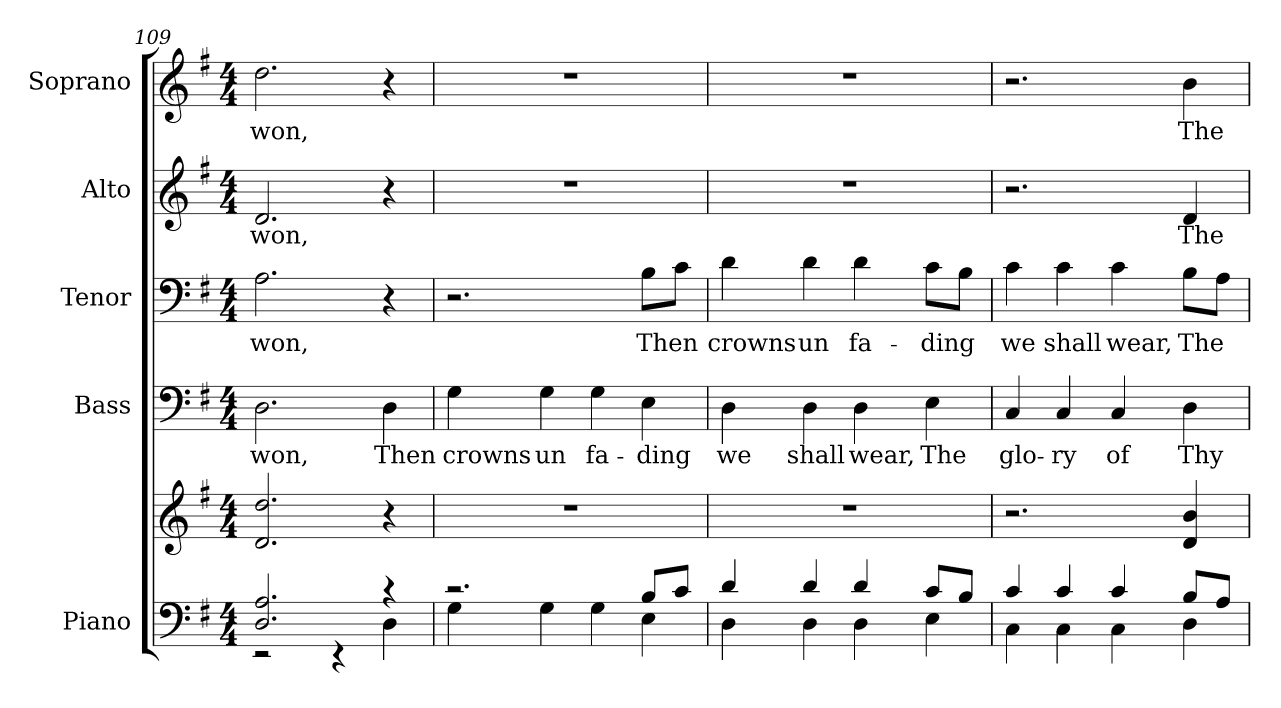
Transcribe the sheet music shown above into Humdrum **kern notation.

**kern	**kern	**kern	**text	**kern	**text	**kern	**text	**kern	**text
*part5	*part5	*part4	*part4	*part3	*part3	*part2	*part2	*part1	*part1
*staff6	*staff5	*staff4	*staff4	*staff3	*staff3	*staff2	*staff2	*staff1	*staff1
*I"Piano	*	*I"Bass	*	*I"Tenor	*	*I"Alto	*	*I"Soprano	*
*I'Pno.	*	*I'B.	*	*I'T.	*	*I'A.	*	*I'S.	*
!!LO:PB:g=z
*clefF4	*clefG2	*clefF4	*	*clefF4	*	*clefG2	*	*clefG2	*
*k[f#]	*k[f#]	*k[f#]	*	*k[f#]	*	*k[f#]	*	*k[f#]	*
*G:	*G:	*G:	*	*G:	*	*G:	*	*G:	*
*M4/4	*M4/4	*M4/4	*	*M4/4	*	*M4/4	*	*M4/4	*
=109	=109	=109	=109	=109	=109	=109	=109	=109	=109
*^	*	*	*	*	*	*	*	*	*
!	!	!	!	!LO:LY:b:color=#000000	!	!	!	!	!	!
!	!	!	!	!	!	!LO:LY:b:color=#000000	!	!	!	!
!	!	!	!	!	!	!	!	!LO:LY:b:color=#000000	!	!
!	!	!	!	!	!	!	!	!	!	!LO:LY:b:color=#000000
2.Di/ 2.Ai	2r	2.di/ 2.ddi	2.Di\	won,	2.Ai\	won,	2.di/	won,	2.ddi\	won,
.	4r	.	.	.	.	.	.	.	.	.
!	!	!	!	!LO:LY:b:color=#000000	!	!	!	!	!	!
4r	4Di\	4r	4Di\	Then	4r	.	4r	.	4r	.
=110	=110	=110	=110	=110	=110	=110	=110	=110	=110	=110
!	!	!	!	!LO:LY:b:color=#000000	!	!	!	!	!	!
2.r	4Gi\	1r	4Gi\	crowns	2.r	.	1r	.	1r	.
!	!	!	!	!LO:LY:b:color=#000000	!	!	!	!	!	!
.	4Gi\	.	4Gi\	un	.	.	.	.	.	.
!	!	!	!	!LO:LY:b:color=#000000	!	!	!	!	!	!
.	4Gi\	.	4Gi\	fa-	.	.	.	.	.	.
!	!	!	!	!LO:LY:b:color=#000000	!	!	!	!	!	!
!	!	!	!	!	!	!LO:LY:b:color=#000000	!	!	!	!
8Bi/L	4Ei\	.	4Ei\	-ding	8Bi\L	Then	.	.	.	.
8ci/J	.	.	.	.	8ci\J	.	.	.	.	.
!!LO:PB:g=z
=111	=111	=111	=111	=111	=111	=111	=111	=111	=111	=111
!	!	!	!	!LO:LY:b:color=#000000	!	!	!	!	!	!
!	!	!	!	!	!	!LO:LY:b:color=#000000	!	!	!	!
4di/	4Di\	1r	4Di\	we	4di\	crowns	1r	.	1r	.
!	!	!	!	!LO:LY:b:color=#000000	!	!	!	!	!	!
!	!	!	!	!	!	!LO:LY:b:color=#000000	!	!	!	!
4di/	4Di\	.	4Di\	shall	4di\	un	.	.	.	.
!	!	!	!	!LO:LY:b:color=#000000	!	!	!	!	!	!
!	!	!	!	!	!	!LO:LY:b:color=#000000	!	!	!	!
4di/	4Di\	.	4Di\	wear,	4di\	fa-	.	.	.	.
!	!	!	!	!LO:LY:b:color=#000000	!	!	!	!	!	!
!	!	!	!	!	!	!LO:LY:b:color=#000000	!	!	!	!
8ci/L	4Ei\	.	4Ei\	The	8ci\L	-ding	.	.	.	.
8Bi/J	.	.	.	.	8Bi\J	.	.	.	.	.
=112	=112	=112	=112	=112	=112	=112	=112	=112	=112	=112
!	!	!	!	!LO:LY:b:color=#000000	!	!	!	!	!	!
!	!	!	!	!	!	!LO:LY:b:color=#000000	!	!	!	!
4ci/	4Ci\	2.r	4Ci/	glo-	4ci\	we	2.r	.	2.r	.
!	!	!	!	!LO:LY:b:color=#000000	!	!	!	!	!	!
!	!	!	!	!	!	!LO:LY:b:color=#000000	!	!	!	!
4ci/	4Ci\	.	4Ci/	-ry	4ci\	shall	.	.	.	.
!	!	!	!	!LO:LY:b:color=#000000	!	!	!	!	!	!
!	!	!	!	!	!	!LO:LY:b:color=#000000	!	!	!	!
4ci/	4Ci\	.	4Ci/	of	4ci\	wear,	.	.	.	.
!	!	!	!	!LO:LY:b:color=#000000	!	!	!	!	!	!
!	!	!	!	!	!	!LO:LY:b:color=#000000	!	!	!	!
!	!	!	!	!	!	!	!	!LO:LY:b:color=#000000	!	!
!	!	!	!	!	!	!	!	!	!	!LO:LY:b:color=#000000
8Bi/L	4Di\	4di/ 4bi	4Di\	Thy	8Bi\L	The	4di/	The	4bi\	The
8Ai/J	.	.	.	.	8Ai\J	.	.	.	.	.
*v	*v	*	*	*	*	*	*	*	*	*
=	=	=	=	=	=	=	=	=	=
*-	*-	*-	*-	*-	*-	*-	*-	*-	*-
